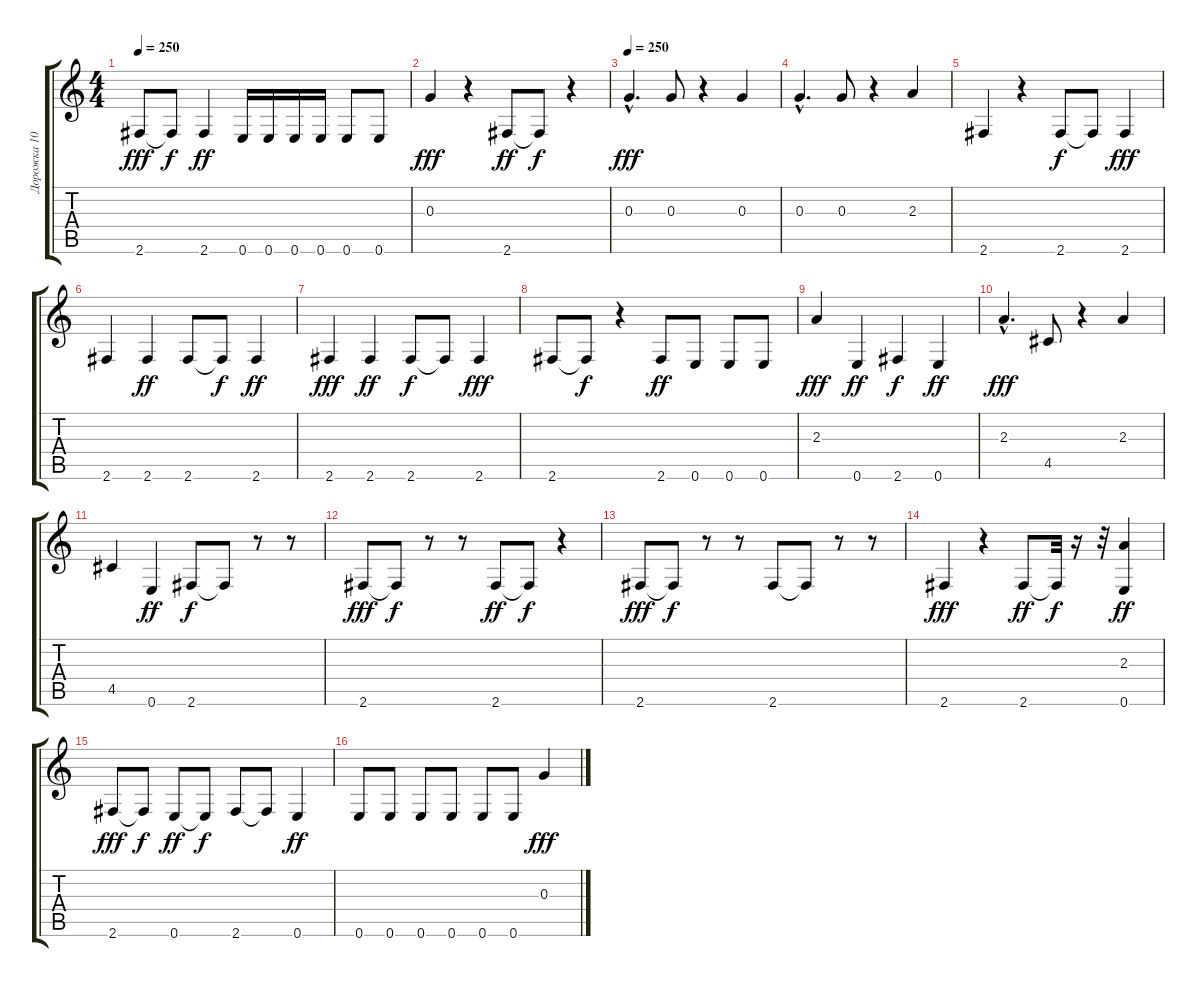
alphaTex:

\track ("Дорожка 10" "Дорожка 10") {instrument acousticguitarnylon}
\staff {score tabs}
\tuning (E4 B3 G3 D3 A2 E2) {hide}
\ts (4 4)
\tempo 250
\clef g2
\ks c
2.6.8{dy fff} 2.6{t}.8{dy f} 2.6.4{dy ff} 0.6.16 0.6.16 0.6.16 0.6.16 0.6.8 0.6.8 |
0.3.4{dy fff} r.4 2.6.8{dy ff} 2.6{t}.8{dy f} r.4 |
\tempo 250
0.3{hac}.4{d dy fff} 0.3.8 r.4 0.3.4 |
0.3{hac}.4{d} 0.3.8 r.4 2.3.4 |
2.6.4 r.4 2.6.8{dy f} 2.6{t}.8 2.6.4{dy fff} |
2.6.4 2.6.4{dy ff} 2.6.8 2.6{t}.8{dy f} 2.6.4{dy ff} |
2.6.4{dy fff} 2.6.4{dy ff} 2.6.8{dy f} 2.6{t}.8 2.6.4{dy fff} |
2.6.8 2.6{t}.8{dy f} r.4 2.6.8{dy ff} 0.6.8 0.6.8 0.6.8 |
2.3.4{dy fff} 0.6.4{dy ff} 2.6.4{dy f} 0.6.4{dy ff} |
2.3{hac}.4{d dy fff} 4.5.8 r.4 2.3.4 |
4.5.4 0.6.4{dy ff} 2.6.8{dy f} 2.6{t}.8 r.8 r.8 |
2.6.8{dy fff} 2.6{t}.8{dy f} r.8 r.8 2.6.8{dy ff} 2.6{t}.8{dy f} r.4 |
2.6.8{dy fff} 2.6{t}.8{dy f} r.8 r.8 2.6.8 2.6{t}.8 r.8 r.8 |
2.6.4{dy fff} r.4 2.6.8{dy ff} 2.6{t}.32{dy f} r.16 r.32 (2.3 0.6).4{dy ff} |
2.6.8{dy fff} 2.6{t}.8{dy f} 0.6.8{dy ff} 0.6{t}.8{dy f} 2.6.8 2.6{t}.8 0.6.4{dy ff} |
0.6.8 0.6.8 0.6.8 0.6.8 0.6.8 0.6.8 0.3.4{dy fff}
